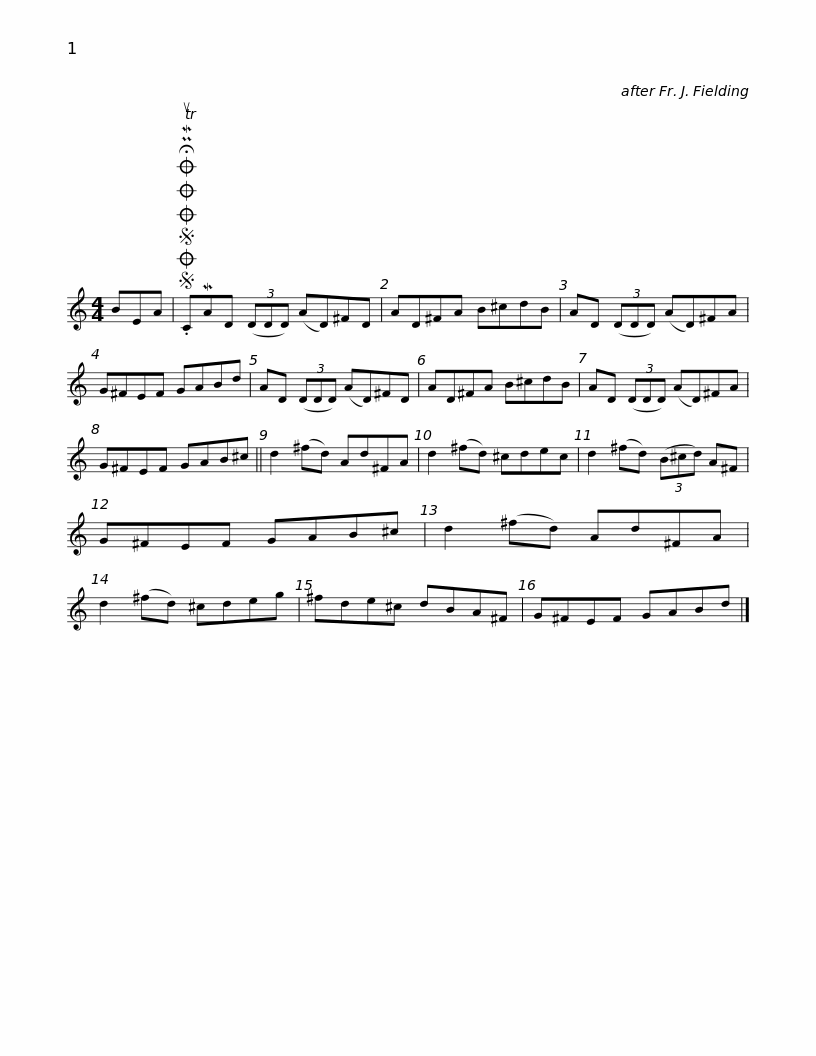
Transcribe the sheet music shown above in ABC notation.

X:1
L:1/8
M:4/4
I:linebreak $
K:C
V:1 treble
V:1
 BEA |SOSOOO .!fermata!PMTuCMAD (3(DDD) (AD)^FD | AD^FA B^cdB | AD (3(DDD) (AD)^FA | G^FEF GABd |$ %5
 AD (3(DDD) (AD)^FD | AD^FA B^cdB | AD (3(DDD) (AD)^FA | G^FEF GAB^c || d2 (^fd) Ad^FA |$ %10
 d2 (^fd) ^cdec | d2 (^fd) (3(B^cd) A^F | G^FEF GAB^c | d2 (^fd) Ad^FA | d2 (^fd) ^cdeg | %15
 ^fde^c dBA^F |$ G^FEF GABd |] %17
